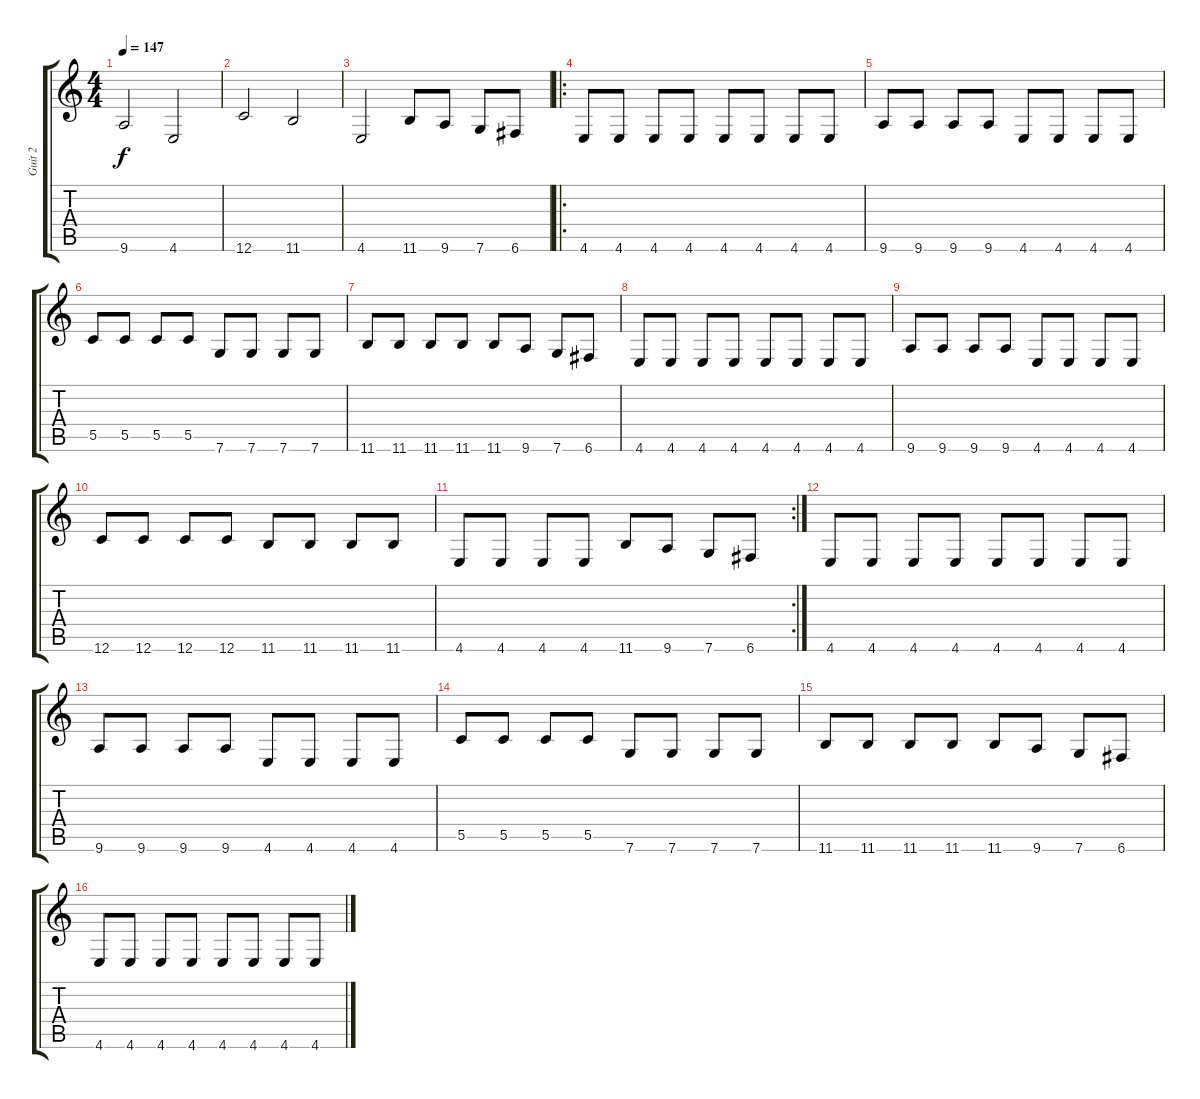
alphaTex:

\track ("Guit 2" "Guit 2") {instrument distortionguitar}
\staff {score tabs}
\tuning (D4 A3 F3 C3 G2 C2) {hide}
\ts (4 4)
\tempo 147
\clef g2
\ks c
9.6.2{dy f} 4.6.2 |
12.6.2 11.6.2 |
4.6.2 11.6.8 9.6.8 7.6.8 6.6.8 |
\ro
4.6.8 4.6.8 4.6.8 4.6.8 4.6.8 4.6.8 4.6.8 4.6.8 |
9.6.8 9.6.8 9.6.8 9.6.8 4.6.8 4.6.8 4.6.8 4.6.8 |
5.5.8 5.5.8 5.5.8 5.5.8 7.6.8 7.6.8 7.6.8 7.6.8 |
11.6.8 11.6.8 11.6.8 11.6.8 11.6.8 9.6.8 7.6.8 6.6.8 |
4.6.8 4.6.8 4.6.8 4.6.8 4.6.8 4.6.8 4.6.8 4.6.8 |
9.6.8 9.6.8 9.6.8 9.6.8 4.6.8 4.6.8 4.6.8 4.6.8 |
12.6.8 12.6.8 12.6.8 12.6.8 11.6.8 11.6.8 11.6.8 11.6.8 |
\rc 2
4.6.8 4.6.8 4.6.8 4.6.8 11.6.8 9.6.8 7.6.8 6.6.8 |
4.6.8 4.6.8 4.6.8 4.6.8 4.6.8 4.6.8 4.6.8 4.6.8 |
9.6.8 9.6.8 9.6.8 9.6.8 4.6.8 4.6.8 4.6.8 4.6.8 |
5.5.8 5.5.8 5.5.8 5.5.8 7.6.8 7.6.8 7.6.8 7.6.8 |
11.6.8 11.6.8 11.6.8 11.6.8 11.6.8 9.6.8 7.6.8 6.6.8 |
4.6.8 4.6.8 4.6.8 4.6.8 4.6.8 4.6.8 4.6.8 4.6.8
